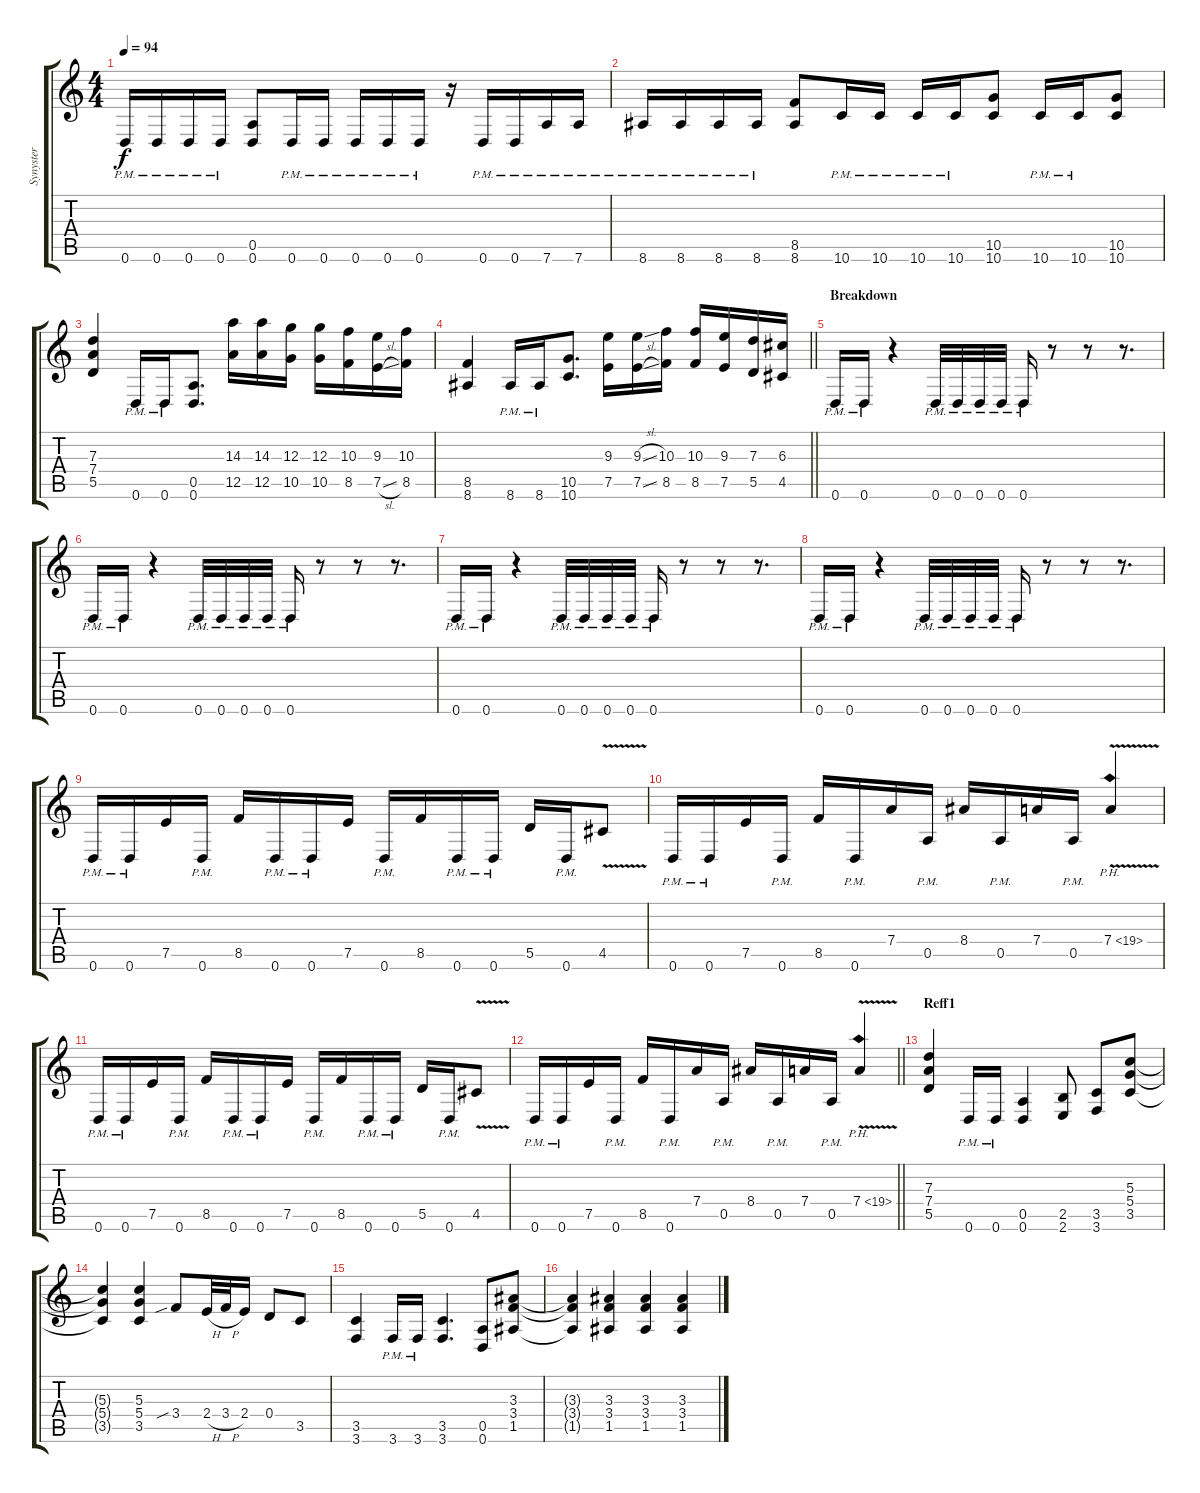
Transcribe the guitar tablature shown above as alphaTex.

\track ("Synyster" "Synyster") {instrument distortionguitar}
\staff {score tabs}
\tuning (E4 B3 G3 D3 A2 D2) {hide}
\ts (4 4)
\tempo 94
\clef g2
\ks c
0.6{pm}.16{dy f} 0.6{pm}.16 0.6{pm}.16 0.6{pm}.16 (0.5 0.6).8 0.6{pm}.16 0.6{pm}.16 0.6{pm}.16 0.6{pm}.16 0.6{pm}.16 r.16 0.6{pm}.16 0.6{pm}.16 7.6{pm}.16 7.6{pm}.16 |
8.6{pm}.16 8.6{pm}.16 8.6{pm}.16 8.6{pm}.16 (8.5 8.6).8 10.6{pm}.16 10.6{pm}.16 10.6{pm}.16 10.6{pm}.16 (10.5 10.6).8 10.6{pm}.16 10.6{pm}.16 (10.5 10.6).8 |
(7.3 7.4 5.5).4 0.6{pm}.16 0.6{pm}.16 (0.5 0.6).8{d} (14.3 12.5).16 (14.3 12.5).16 (12.3 10.5).16 (12.3 10.5).16 (10.3 8.5).16 (9.3 7.5{sl}).16 (10.3 8.5).16 |
\barLineRight lightlight
(8.5 8.6).4 8.6{pm}.16 8.6{pm}.16 (10.5 10.6).8{d} (9.3 7.5).16 (9.3{sl} 7.5{sl}).16 (10.3 8.5).16 (10.3 8.5).16 (9.3 7.5).16 (7.3 5.5).16 (6.3 4.5).16 |
\section ("" "Breakdown")
0.6{pm}.16 0.6{pm}.16 r.4 0.6{pm}.32 0.6{pm}.32 0.6{pm}.32 0.6{pm}.32 0.6{pm}.16 r.8 r.8 r.8{d} |
0.6{pm}.16 0.6{pm}.16 r.4 0.6{pm}.32 0.6{pm}.32 0.6{pm}.32 0.6{pm}.32 0.6{pm}.16 r.8 r.8 r.8{d} |
0.6{pm}.16 0.6{pm}.16 r.4 0.6{pm}.32 0.6{pm}.32 0.6{pm}.32 0.6{pm}.32 0.6{pm}.16 r.8 r.8 r.8{d} |
0.6{pm}.16 0.6{pm}.16 r.4 0.6{pm}.32 0.6{pm}.32 0.6{pm}.32 0.6{pm}.32 0.6{pm}.16 r.8 r.8 r.8{d} |
0.6{pm}.16 0.6{pm}.16 7.5.16 0.6{pm}.16 8.5.16 0.6{pm}.16 0.6{pm}.16 7.5.16 0.6{pm}.16 8.5.16 0.6{pm}.16 0.6{pm}.16 5.5.16 0.6{pm}.16 4.5{v}.8 |
0.6{pm}.16 0.6{pm}.16 7.5.16 0.6{pm}.16 8.5.16 0.6{pm}.16 7.4.16 0.5{pm}.16 8.4.16 0.5{pm}.16 7.4.16 0.5{pm}.16 7.4{ph 12 v}.4 |
0.6{pm}.16 0.6{pm}.16 7.5.16 0.6{pm}.16 8.5.16 0.6{pm}.16 0.6{pm}.16 7.5.16 0.6{pm}.16 8.5.16 0.6{pm}.16 0.6{pm}.16 5.5.16 0.6{pm}.16 4.5{v}.8 |
\barLineRight lightlight
0.6{pm}.16 0.6{pm}.16 7.5.16 0.6{pm}.16 8.5.16 0.6{pm}.16 7.4.16 0.5{pm}.16 8.4.16 0.5{pm}.16 7.4.16 0.5{pm}.16 7.4{ph 12 v}.4 |
\section ("" "Reff1")
(7.3 7.4 5.5).4 0.6{pm}.16 0.6{pm}.16 (0.5 0.6).4 (2.5 2.6).8 (3.5 3.6).8 (5.3 5.4 3.5).8 |
(5.3{t} 5.4{t} 3.5{t}).4 (5.3 5.4 3.5).4 3.4{sib}.8 2.4{h}.32 3.4{h}.32 2.4.16 0.4.8 3.5.8 |
(3.5 3.6).4 3.6{pm}.16 3.6{pm}.16 (3.5 3.6).4{d} (0.5 0.6).8 (3.3 3.4 1.5).8 |
(3.3{t} 3.4{t} 1.5{t}).4 (3.3 3.4 1.5).4 (3.3 3.4 1.5).4 (3.3 3.4 1.5).4
